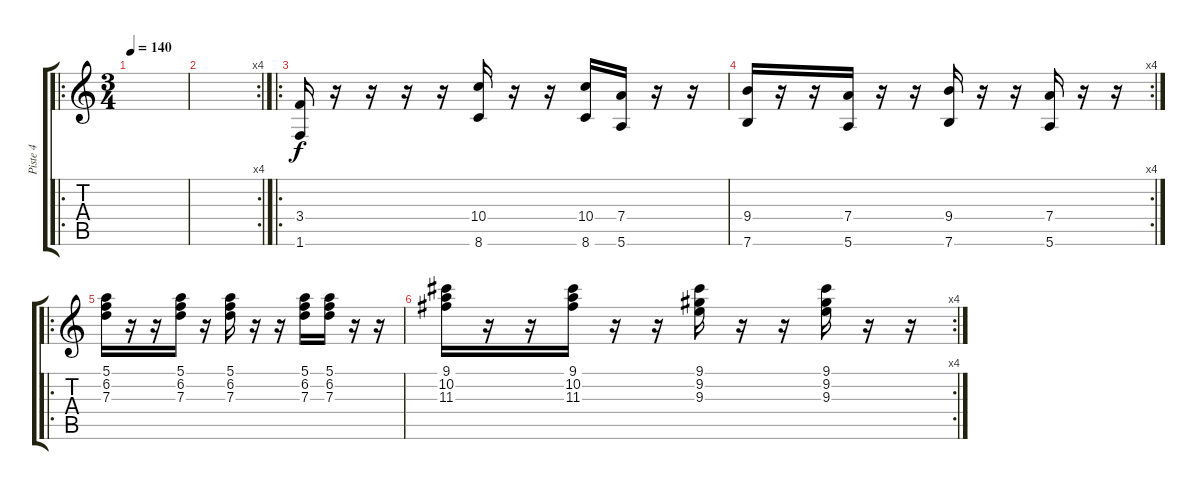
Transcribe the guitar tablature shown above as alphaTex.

\track ("Piste 4" "Piste 4") {instrument acousticguitarsteel}
\staff {score tabs}
\tuning (E4 B3 G3 D3 A2 E2) {hide}
\ro
\ts (3 4)
\tempo 140
\clef g2
\ks c
|
\rc 4
|
\ro
(3.4 1.6).16 r.16 r.16 r.16 r.16 (10.4 8.6).16 r.16 r.16 (10.4 8.6).16 (7.4 5.6).16 r.16 r.16 |
\rc 4
(9.4 7.6).16 r.16 r.16 (7.4 5.6).16 r.16 r.16 (9.4 7.6).16 r.16 r.16 (7.4 5.6).16 r.16 r.16 |
\ro
(5.1 6.2 7.3).16 r.16 r.16 (5.1 6.2 7.3).16 r.16 (5.1 6.2 7.3).16 r.16 r.16 (5.1 6.2 7.3).16 (5.1 6.2 7.3).16 r.16 r.16 |
\rc 4
(9.1 10.2 11.3).16 r.16 r.16 (9.1 10.2 11.3).16 r.16 r.16 (9.1 9.2 9.3).16 r.16 r.16 (9.1 9.2 9.3).16 r.16 r.16
